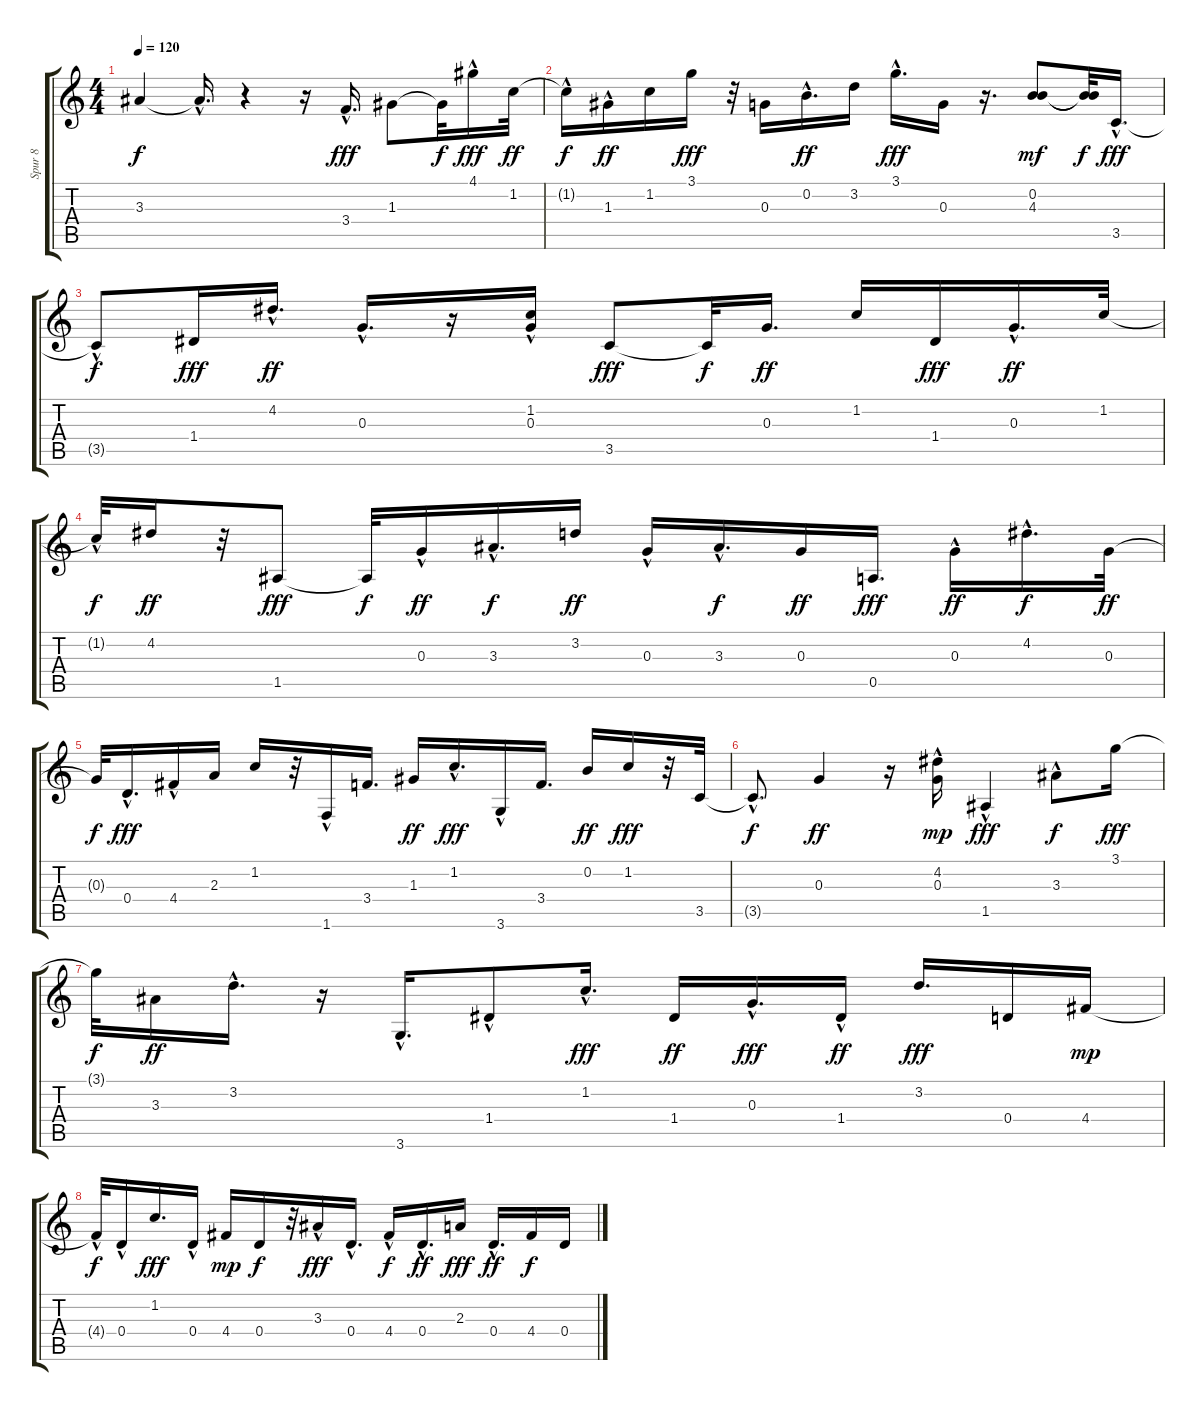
\track ("Spur 8" "Spur 8") {instrument slapbass1}
\staff {score tabs}
\tuning (E4 B3 G3 D3 A2 E2) {hide}
\ts (4 4)
\tempo 120
\clef g2
\ks c
3.3{t}.4{dy f} 3.3{hac t}.16{d} r.4 r.16 3.4{hac}.16{d dy fff} 1.3.8 1.3{t}.32{dy f} 4.1{hac}.16{dy fff} 1.2.32{dy ff} |
1.2{hac t}.16{dy f} 1.3{hac}.16{dy ff} 1.2.16 3.1.16{dy fff} r.32 0.3.16 0.2{hac}.16{d dy ff} 3.2.16 3.1{hac}.16{d dy fff} 0.3.16 r.16{d} (0.2 4.3).8{dy mf} (0.2{t} 4.3{t}).32{dy f} 3.5{hac}.16{d dy fff} |
3.5{hac t}.8{dy f} 1.4.16{dy fff} 4.2{hac}.16{d dy ff} 0.3{hac}.16{d} r.16 (1.2 0.3{hac}).16 3.5.8{dy fff} 3.5{t}.32{dy f} 0.3.16{d dy ff} 1.2.16 1.4.16{dy fff} 0.3{hac}.16{d dy ff} 1.2.32 |
1.2{hac t}.32{dy f} 4.2.16{dy ff} r.32 1.5.8{dy fff} 1.5{t}.32{dy f} 0.3{hac}.16{dy ff} 3.3{hac}.16{d dy f} 3.2.16{dy ff} 0.3{hac}.16 3.3{hac}.16{d dy f} 0.3.16{dy ff} 0.5.16{d dy fff} 0.3{hac}.16{dy ff} 4.2{hac}.16{d dy f} 0.3.32{dy ff} |
0.3{t}.32{dy f} 0.4{hac}.16{d dy fff} 4.4{hac}.16 2.3.16 1.2.16 r.32 1.6{hac}.16 3.4.16{d} 1.3.16{dy ff} 1.2{hac}.16{d dy fff} 3.6{hac}.16 3.4.16{d} 0.2.16{dy ff} 1.2.16{dy fff} r.32 3.5.32 |
3.5{hac t}.8{d dy f} 0.3.4{dy ff} r.16 (4.2{hac} 0.3).16{dy mp} 1.5{hac}.4{dy fff} 3.3{hac}.8{dy f} 3.1.16{dy fff} |
3.1{t}.32{dy f} 3.3.16{dy ff} 3.2{hac}.16{d} r.16 3.6{hac}.16{d} 1.4{hac}.8 1.2{hac}.16{d dy fff} 1.4.16{dy ff} 0.3{hac}.16{d dy fff} 1.4{hac}.16{dy ff} 3.2.16{d dy fff} 0.4.16 4.4.16{dy mp} |
4.4{hac t}.32{dy f} 0.4{hac}.16 1.2.16{d dy fff} 0.4{hac}.16 4.4.16{dy mp} 0.4.16{dy f} r.32 3.3{hac}.16{dy fff} 0.4{hac}.16{d} 4.4{hac}.16{dy f} 0.4{hac}.16{d dy ff} 2.3.16{dy fff} 0.4{hac}.16{d dy ff} 4.4.16{dy f} 0.4.16
